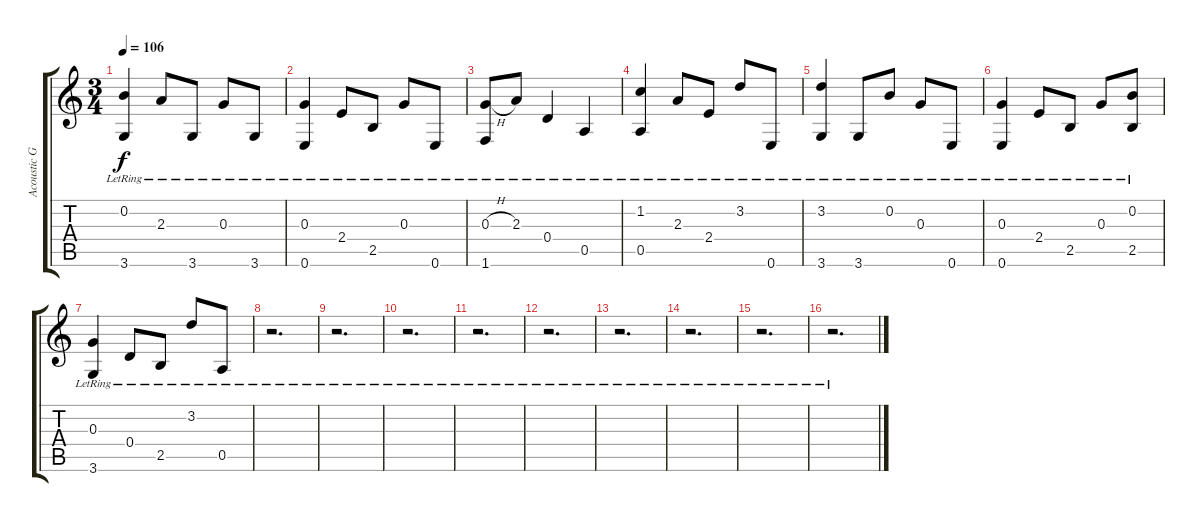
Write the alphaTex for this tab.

\track ("Acoustic Guitar" "Acoustic G") {instrument acousticguitarsteel}
\staff {score tabs}
\tuning (E4 B3 G3 D3 A2 E2) {hide}
\ts (3 4)
\tempo 106
\clef g2
\ks c
(0.2{lr} 3.6{lr}).4{dy f} 2.3{lr}.8 3.6{lr}.8 0.3{lr}.8 3.6{lr}.8 |
(0.3{lr} 0.6{lr}).4 2.4{lr}.8 2.5{lr}.8 0.3{lr}.8 0.6{lr}.8 |
(0.3{h lr} 1.6{lr}).8 2.3{lr}.8 0.4{lr}.4 0.5{lr}.4 |
(1.2{lr} 0.5{lr}).4 2.3{lr}.8 2.4{lr}.8 3.2{lr}.8 0.6{lr}.8 |
(3.2{lr} 3.6{lr}).4 3.6{lr}.8 0.2{lr}.8 0.3{lr}.8 0.6{lr}.8 |
(0.3{lr} 0.6{lr}).4 2.4{lr}.8 2.5{lr}.8 0.3{lr}.8 (0.2{lr} 2.5{lr}).8 |
(0.3{lr} 3.6{lr}).4 0.4{lr}.8 2.5{lr}.8 3.2{lr}.8 0.5{lr}.8 |
r.2{d} |
r.2{d} |
r.2{d} |
r.2{d} |
r.2{d} |
r.2{d} |
r.2{d} |
r.2{d} |
r.2{d}
